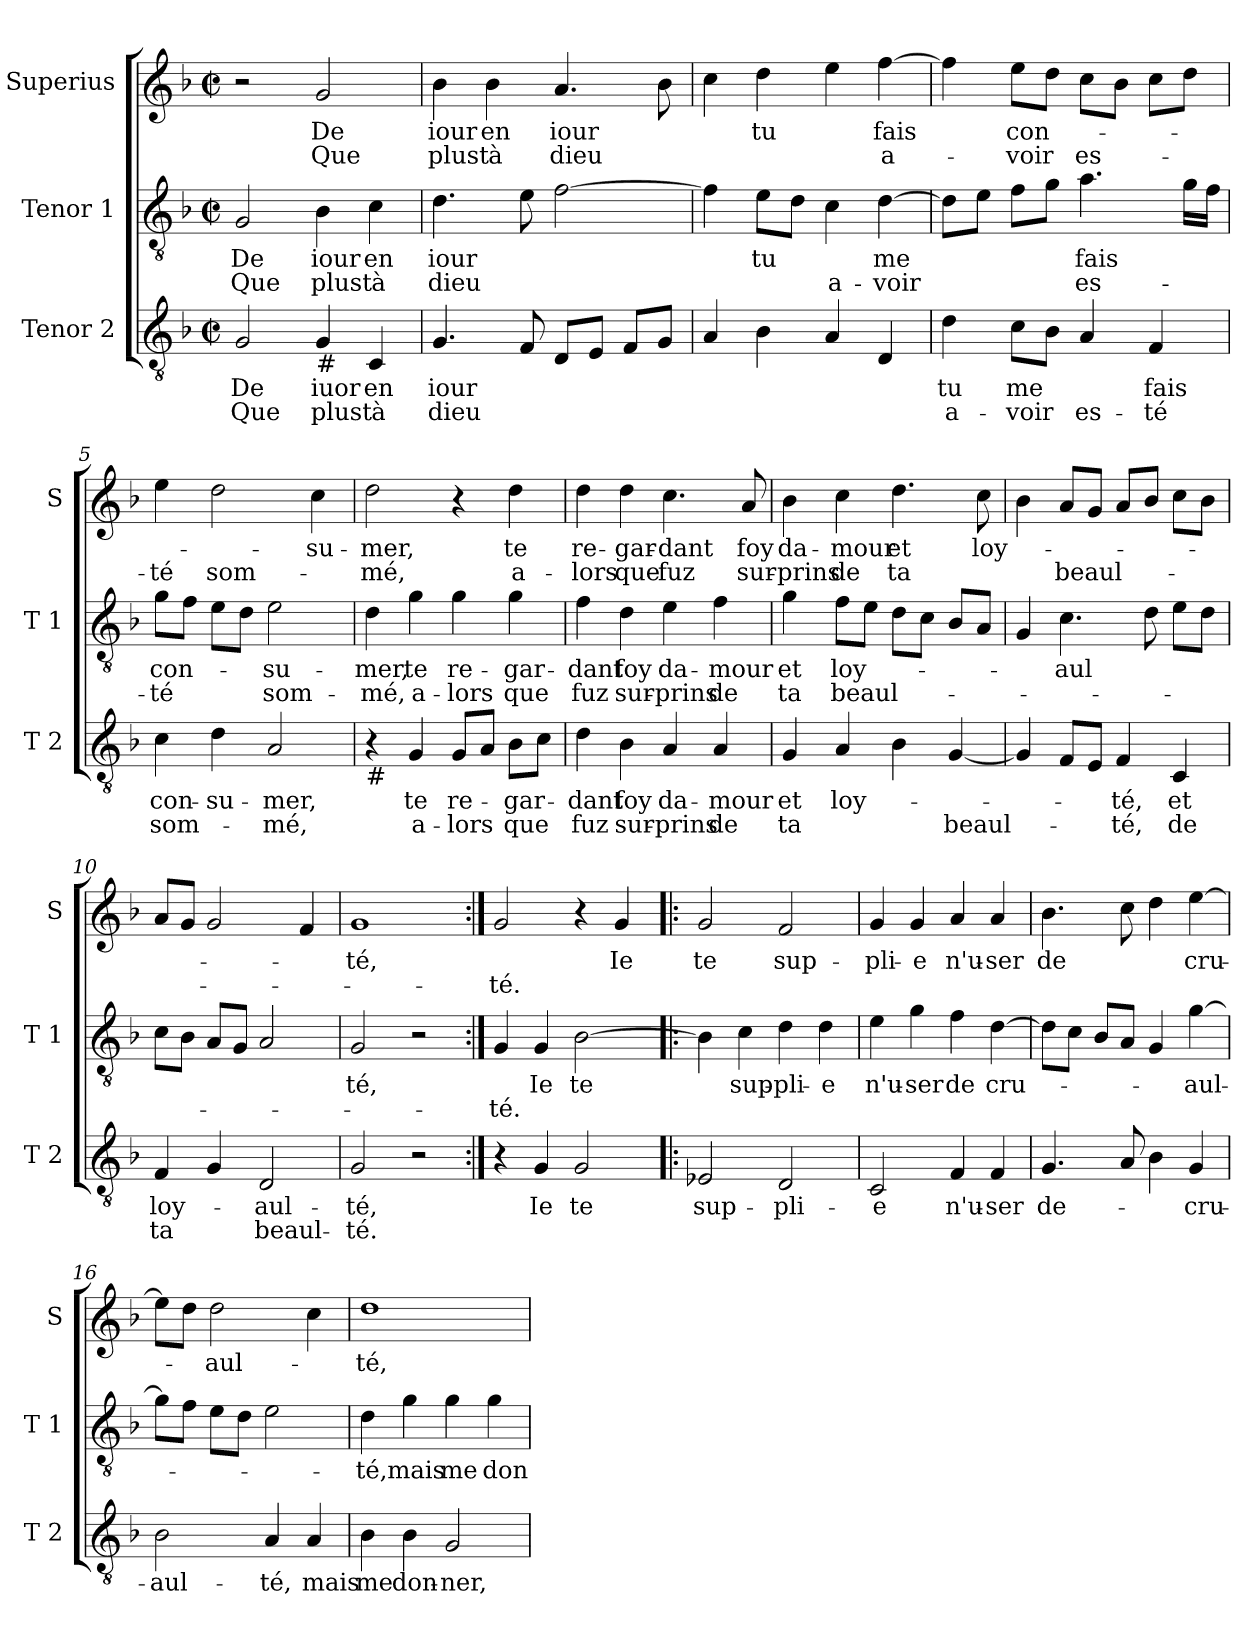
**kern	**text	**text	**kern	**text	**text	**kern	**text	**text
*part3	*part3	*part3	*part2	*part2	*part2	*part1	*part1	*part1
*staff3	*staff3	*staff3	*staff2	*staff2	*staff2	*staff1	*staff1	*staff1
*I"Tenor 2	*	*	*I"Tenor 1	*	*	*I"Superius	*	*
*I'T 2	*	*	*I'T 1	*	*	*I'S	*	*
*clefGv2	*	*	*clefGv2	*	*	*clefG2	*	*
*k[b-]	*	*	*k[b-]	*	*	*k[b-]	*	*
*F:	*	*	*F:	*	*	*F:	*	*
*M2/2	*	*	*M2/2	*	*	*M2/2	*	*
*met(c|)	*	*	*met(c|)	*	*	*met(c|)	*	*
=1	=1	=1	=1	=1	=1	=1	=1	=1
!	!LO:LY:b	!LO:LY:b	!	!LO:LY:b	!LO:LY:b	!	!	!
2G/	De	Que	2G/	De	Que	2r	.	.
!LO:TX:b:t=#	!	!	!	!	!	!	!	!
!	!LO:LY:b	!LO:LY:b	!	!LO:LY:b	!LO:LY:b	!	!LO:LY:b	!LO:LY:b
4G/	iuor	plust	4B-\	iour	plust	2g/	De	Que
!	!LO:LY:b	!LO:LY:b	!	!LO:LY:b	!LO:LY:b	!	!	!
4C/	en	à	4c\	en	à	.	.	.
=2	=2	=2	=2	=2	=2	=2	=2	=2
!	!LO:LY:b	!LO:LY:b	!	!LO:LY:b	!LO:LY:b	!	!LO:LY:b	!LO:LY:b
4.G/	iour	dieu	4.d\	iour	dieu	4b-\	iour	plust
!	!	!	!	!	!	!	!LO:LY:b	!LO:LY:b
.	.	.	.	.	.	4b-\	en	à
8F/	.	.	8e\	.	.	.	.	.
!	!	!	!	!	!	!	!LO:LY:b	!LO:LY:b
8D/L	.	.	[2f\	.	.	4.a/	iour	dieu
8E/J	.	.	.	.	.	.	.	.
8F/L	.	.	.	.	.	.	.	.
8G/J	.	.	.	.	.	8b-\	.	.
=3	=3	=3	=3	=3	=3	=3	=3	=3
4A/	.	.	4f\]	.	.	4cc\	.	.
!	!	!	!	!LO:LY:b	!	!	!LO:LY:b	!
4B-\	.	.	8e\L	tu	.	4dd\	tu	.
.	.	.	8d\J	.	.	.	.	.
!	!	!	!	!	!LO:LY:b	!	!	!
4A/	.	.	4c\	.	a-	4ee\	.	.
!	!	!	!	!LO:LY:b	!LO:LY:b	!	!LO:LY:b	!LO:LY:b
4D/	.	.	[4d\	me	-voir	[4ff\	fais	a-
=4	=4	=4	=4	=4	=4	=4	=4	=4
!	!LO:LY:b	!LO:LY:b	!	!	!	!	!	!
4d\	tu	a-	8d\L]	.	.	4ff\]	.	.
.	.	.	8e\J	.	.	.	.	.
!	!LO:LY:b	!LO:LY:b	!	!	!	!	!LO:LY:b	!LO:LY:b
8c\L	me	-voir	8f\L	.	.	8ee\L	con-	-voir
8B-\J	.	.	8g\J	.	.	8dd\J	.	.
!	!	!LO:LY:b	!	!LO:LY:b	!LO:LY:b	!	!	!LO:LY:b
4A/	.	es-	4.a\	fais	es-	8cc\L	.	es-
.	.	.	.	.	.	8b-\J	.	.
!	!LO:LY:b	!LO:LY:b	!	!	!	!	!	!
4F/	fais	-té	.	.	.	8cc\L	.	.
.	.	.	16g\LL	.	.	8dd\J	.	.
.	.	.	16f\JJ	.	.	.	.	.
!!LO:LB:g=z
=5	=5	=5	=5	=5	=5	=5	=5	=5
!	!LO:LY:b	!LO:LY:b	!	!LO:LY:b	!LO:LY:b	!	!	!LO:LY:b
4c\	con-	som-	8g\L	con-	-té	4ee\	.	-té
.	.	.	8f\J	.	.	.	.	.
!	!LO:LY:b	!	!	!	!	!	!	!LO:LY:b
4d\	-su-	.	8e\L	.	.	2dd\	.	som-
.	.	.	8d\J	.	.	.	.	.
!	!LO:LY:b	!LO:LY:b	!	!LO:LY:b	!LO:LY:b	!	!	!
2A/	-mer,	-mé,	2e\	-su-	som-	.	.	.
!	!	!	!	!	!	!	!LO:LY:b	!
.	.	.	.	.	.	4cc\	-su-	.
=6	=6	=6	=6	=6	=6	=6	=6	=6
!LO:TX:b:t=#	!	!	!	!	!	!	!	!
!	!	!	!	!LO:LY:b	!LO:LY:b	!	!LO:LY:b	!LO:LY:b
4r	.	.	4d\	-mer,	-mé,	2dd\	-mer,	-mé,
!	!LO:LY:b	!LO:LY:b	!	!LO:LY:b	!LO:LY:b	!	!	!
4G/	te	a-	4g\	te	a-	.	.	.
!	!LO:LY:b	!LO:LY:b	!	!LO:LY:b	!LO:LY:b	!	!	!
8G/L	re-	-lors	4g\	re-	-lors	4r	.	.
8A/J	.	.	.	.	.	.	.	.
!	!LO:LY:b	!LO:LY:b	!	!LO:LY:b	!LO:LY:b	!	!LO:LY:b	!LO:LY:b
8B-\L	-gar-	que	4g\	-gar-	que	4dd\	te	a-
8c\J	.	.	.	.	.	.	.	.
=7	=7	=7	=7	=7	=7	=7	=7	=7
!	!LO:LY:b	!LO:LY:b	!	!LO:LY:b	!LO:LY:b	!	!LO:LY:b	!LO:LY:b
4d\	-dant	fuz	4f\	-dant	fuz	4dd\	re-	-lors
!	!LO:LY:b	!LO:LY:b	!	!LO:LY:b	!LO:LY:b	!	!LO:LY:b	!LO:LY:b
4B-\	foy	sur-	4d\	foy	sur-	4dd\	-gar-	que
!	!LO:LY:b	!LO:LY:b	!	!LO:LY:b	!LO:LY:b	!	!LO:LY:b	!LO:LY:b
4A/	da-	-prins	4e\	da-	-prins	4.cc\	-dant	fuz
!	!LO:LY:b	!LO:LY:b	!	!LO:LY:b	!LO:LY:b	!	!	!
4A/	-mour	de	4f\	-mour	de	.	.	.
!	!	!	!	!	!	!	!LO:LY:b	!LO:LY:b
.	.	.	.	.	.	8a/	foy	sur-
=8	=8	=8	=8	=8	=8	=8	=8	=8
!	!LO:LY:b	!LO:LY:b	!	!LO:LY:b	!LO:LY:b	!	!LO:LY:b	!LO:LY:b
4G/	et	ta	4g\	et	ta	4b-\	da-	-prins
!	!LO:LY:b	!	!	!LO:LY:b	!LO:LY:b	!	!LO:LY:b	!LO:LY:b
4A/	loy-	.	8f\L	loy-	beaul-	4cc\	-mour	de
.	.	.	8e\J	.	.	.	.	.
!	!	!	!	!	!	!	!LO:LY:b	!LO:LY:b
4B-\	.	.	8d\L	.	.	4.dd\	et	ta
.	.	.	8c\J	.	.	.	.	.
!	!	!LO:LY:b	!	!	!	!	!	!
[4G/	.	beaul-	8B-/L	.	.	.	.	.
!	!	!	!	!	!	!	!LO:LY:b	!
.	.	.	8A/J	.	.	8cc\	loy-	.
=9	=9	=9	=9	=9	=9	=9	=9	=9
4G/]	.	.	4G/	.	.	4b-\	.	.
!	!	!	!	!LO:LY:b	!	!	!	!LO:LY:b
8F/L	.	.	4.c\	-aul	.	8a/L	.	beaul-
8E/J	.	.	.	.	.	8g/J	.	.
!	!LO:LY:b	!LO:LY:b	!	!	!	!	!	!
4F/	-té,	-té,	.	.	.	8a/L	.	.
.	.	.	8d\	.	.	8b-/J	.	.
!	!LO:LY:b	!LO:LY:b	!	!	!	!	!	!
4C/	et	de	8e\L	.	.	8cc\L	.	.
.	.	.	8d\J	.	.	8b-\J	.	.
!!LO:LB:g=z
=10	=10	=10	=10	=10	=10	=10	=10	=10
!	!LO:LY:b	!LO:LY:b	!	!	!	!	!	!
4F/	loy-	ta	8c\L	.	.	8a/L	.	.
.	.	.	8B-\J	.	.	8g/J	.	.
4G/	.	.	8A/L	.	.	2g/	.	.
.	.	.	8G/J	.	.	.	.	.
!	!LO:LY:b	!LO:LY:b	!	!	!	!	!	!
2D/	-aul-	beaul-	2A/	.	.	.	.	.
.	.	.	.	.	.	4f/	.	.
=11	=11	=11	=11	=11	=11	=11	=11	=11
!	!LO:LY:b	!LO:LY:b	!	!LO:LY:b	!	!	!LO:LY:b	!
2G/	-té,	-té.	2G/	té,	.	1g	-té,	.
2r	.	.	2r	.	.	.	.	.
=12:|!	=12:|!	=12:|!	=12:|!	=12:|!	=12:|!	=12:|!	=12:|!	=12:|!
!	!	!	!	!	!LO:LY:b	!	!	!LO:LY:b
4r	.	.	4G/	.	-té.	2g/	.	-té.
!	!LO:LY:b	!	!	!LO:LY:b	!	!	!	!
4G/	Ie	.	4G/	Ie	.	.	.	.
!	!LO:LY:b	!	!	!LO:LY:b	!	!	!	!
2G/	te	.	[2B-\	te	.	4r	.	.
!	!	!	!	!	!	!	!LO:LY:b	!
.	.	.	.	.	.	4g/	Ie	.
=13!|:	=13!|:	=13!|:	=13!|:	=13!|:	=13!|:	=13!|:	=13!|:	=13!|:
!	!LO:LY:b	!	!	!	!	!	!LO:LY:b	!
2E-X/	sup-	.	4B-\]	.	.	2g/	te	.
!	!	!	!	!LO:LY:b	!	!	!	!
.	.	.	4c\	sup-	.	.	.	.
!	!LO:LY:b	!	!	!LO:LY:b	!	!	!LO:LY:b	!
2D/	-pli-	.	4d\	-pli-	.	2f/	sup-	.
!	!	!	!	!LO:LY:b	!	!	!	!
.	.	.	4d\	-e	.	.	.	.
=14	=14	=14	=14	=14	=14	=14	=14	=14
!	!LO:LY:b	!	!	!LO:LY:b	!	!	!LO:LY:b	!
2C/	-e	.	4e\	n'u-	.	4g/	-pli-	.
!	!	!	!	!LO:LY:b	!	!	!LO:LY:b	!
.	.	.	4g\	-ser	.	4g/	-e	.
!	!LO:LY:b	!	!	!LO:LY:b	!	!	!LO:LY:b	!
4F/	n'u-	.	4f\	de	.	4a/	n'u-	.
!	!LO:LY:b	!	!	!LO:LY:b	!	!	!LO:LY:b	!
4F/	-ser	.	[4d\	cru-	.	4a/	-ser	.
!!LO:PB:g=z
=15	=15	=15	=15	=15	=15	=15	=15	=15
!	!LO:LY:b	!	!	!	!	!	!LO:LY:b	!
4.G/	de-	.	8d\L]	.	.	4.b-\	de	.
.	.	.	8c\J	.	.	.	.	.
.	.	.	8B-/L	.	.	.	.	.
8A/	.	.	8A/J	.	.	8cc\	.	.
4B-\	.	.	4G/	.	.	4dd\	.	.
!	!LO:LY:b	!	!	!LO:LY:b	!	!	!LO:LY:b	!
4G/	-cru-	.	[4g\	-aul-	.	[4ee\	cru-	.
=16	=16	=16	=16	=16	=16	=16	=16	=16
!	!LO:LY:b	!	!	!	!	!	!	!
2B-\	-aul-	.	8g\L]	.	.	8ee\L]	.	.
.	.	.	8f\J	.	.	8dd\J	.	.
!	!	!	!	!	!	!	!LO:LY:b	!
.	.	.	8e\L	.	.	2dd\	-aul-	.
.	.	.	8d\J	.	.	.	.	.
!	!LO:LY:b	!	!	!	!	!	!	!
4A/	-té,	.	2e\	.	.	.	.	.
!	!LO:LY:b	!	!	!	!	!	!	!
4A/	mais	.	.	.	.	4cc\	.	.
=17	=17	=17	=17	=17	=17	=17	=17	=17
!	!LO:LY:b	!	!	!LO:LY:b	!	!	!LO:LY:b	!
4B-\	me	.	4d\	-té,	.	1dd	-té,	.
!	!LO:LY:b	!	!	!LO:LY:b	!	!	!	!
4B-\	don-	.	4g\	mais	.	.	.	.
!	!LO:LY:b	!	!	!LO:LY:b	!	!	!	!
2G/	-ner,	.	4g\	me	.	.	.	.
!	!	!	!	!LO:LY:b	!	!	!	!
.	.	.	4g\	don-	.	.	.	.
=	=	=	=	=	=	=	=	=
*-	*-	*-	*-	*-	*-	*-	*-	*-
